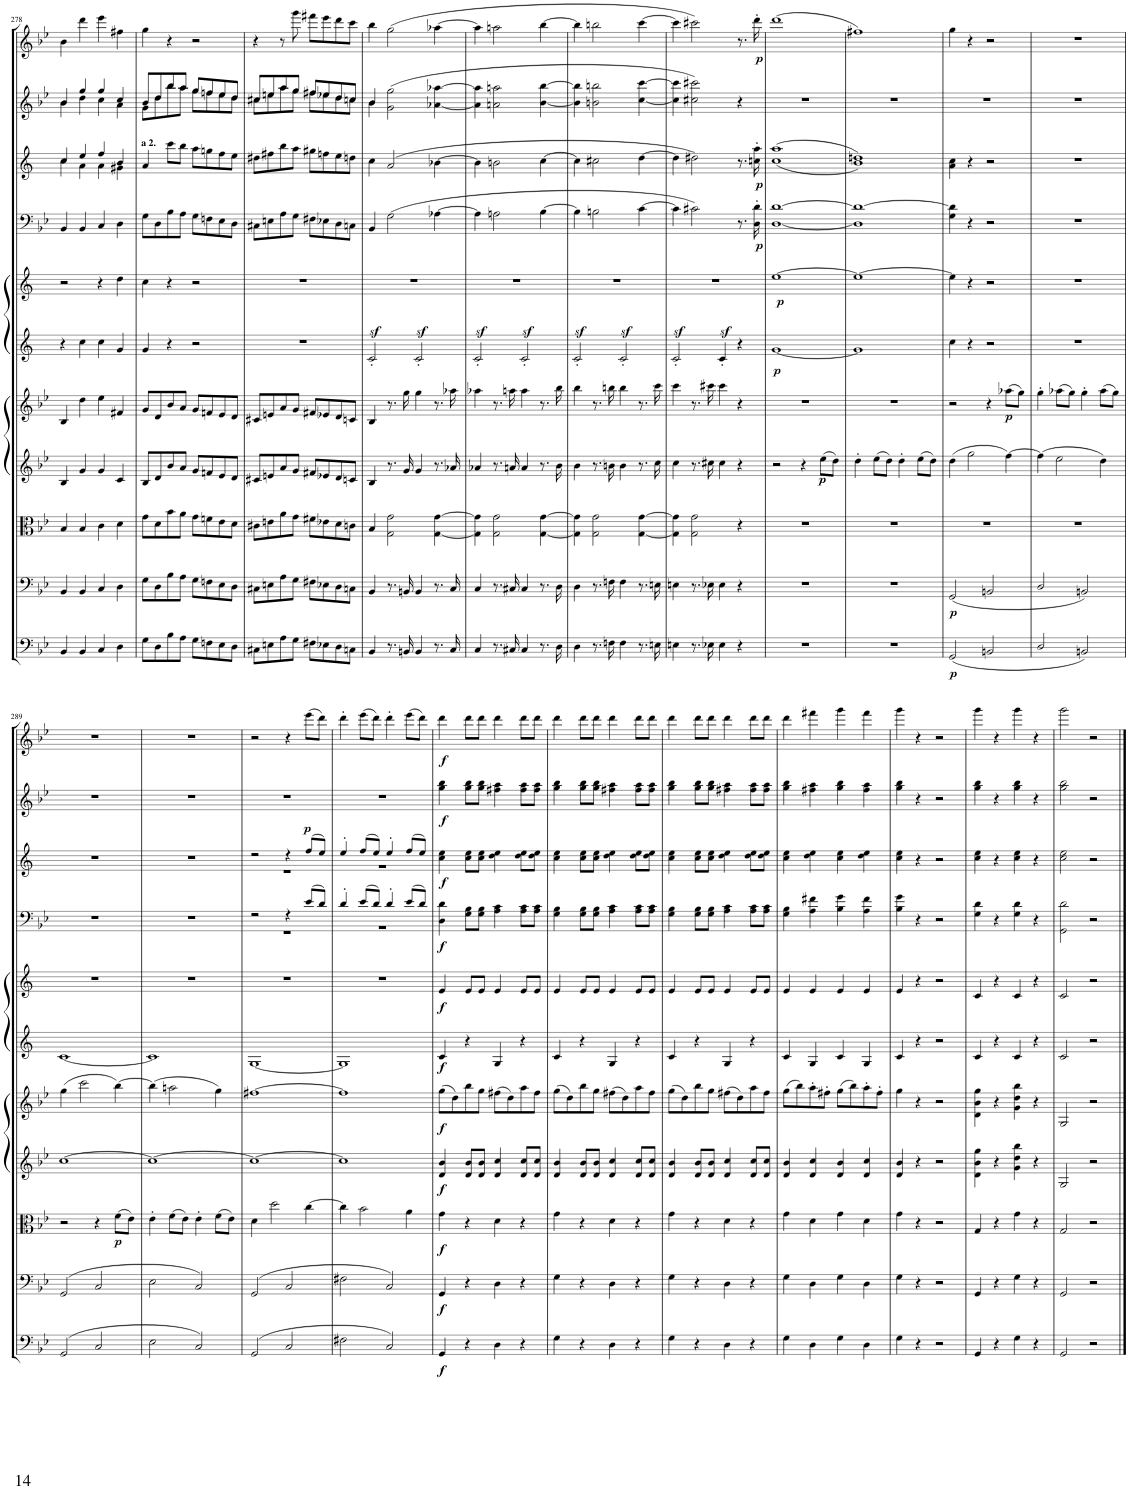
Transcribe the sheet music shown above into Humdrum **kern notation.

**kern	**dynam	**kern	**dynam	**kern	**dynam	**kern	**dynam	**kern	**dynam	**kern	**dynam	**kern	**dynam	**kern	**dynam	**kern	**dynam	**kern	**dynam	**kern	**dynam
*part11	*part11	*part10	*part10	*part9	*part9	*part8	*part8	*part7	*part7	*part6	*part6	*part5	*part5	*part4	*part4	*part3	*part3	*part2	*part2	*part1	*part1
*staff11	*staff11	*staff10	*staff10	*staff9	*staff9	*staff8	*staff8	*staff7	*staff7	*staff6	*staff6	*staff5	*staff5	*staff4	*staff4	*staff3	*staff3	*staff2	*staff2	*staff1	*staff1
*I"Contrabasso.	*	*I"Violoncello.	*	*I"Viola.	*	*I"Violino II.	*	*I"Violino I.	*	*I"Corno in G.	*	*I"Corno in B.	*	*I"Fagotti.	*	*I"Clarinetti in B.	*	*I"Oboi.	*	*I"Flauto.	*
*	*	*	*	*	*	*	*	*	*	*	*	*	*	*	*	*I'Cl	*	*I'Ob	*	*I'Fl	*
!!LO:PB:g=z
*clefF4	*	*clefF4	*	*clefC3	*	*clefG2	*	*clefG2	*	*clefG2	*	*clefG2	*	*clefF4	*	*clefG2	*	*clefG2	*	*clefG2	*
*Trd7c12	*	*	*	*	*	*	*	*	*	*Trd3c5	*	*Trd1c2	*	*	*	*Trd1c2	*	*	*	*	*
*k[b-e-]	*	*k[b-e-]	*	*k[b-e-]	*	*k[b-e-]	*	*k[b-e-]	*	*k[b-e-a-]	*	*k[]	*	*k[b-e-]	*	*k[]	*	*k[b-e-]	*	*k[b-e-]	*
*M2/2	*	*M2/2	*	*M2/2	*	*M2/2	*	*M2/2	*	*M2/2	*	*M2/2	*	*M2/2	*	*M2/2	*	*M2/2	*	*M2/2	*
*met(c|)	*	*met(c|)	*	*met(c|)	*	*met(c|)	*	*met(c|)	*	*met(c|)	*	*met(c|)	*	*met(c|)	*	*met(c|)	*	*met(c|)	*	*met(c|)	*
=278	=278	=278	=278	=278	=278	=278	=278	=278	=278	=278	=278	=278	=278	=278	=278	=278	=278	=278	=278	=278	=278
*	*	*	*	*	*	*	*	*	*	*	*	*	*	*	*	*^	*	*^	*	*	*
4BB-'/	.	4BB-'/	.	4B-'/	.	4B-'/	.	4B-'/	.	4r	.	2r	.	4BB-'/	.	4cc'/	4cc'\	.	4b-'/	4b-'\	.	4b-'\	.
4BB-'/	.	4BB-'/	.	4B-'/	.	4g'/	.	4dd'\	.	4cc'\	.	.	.	4BB-'/	.	4ee'/	4a'\	.	4gg'/	4dd'\	.	4ddd'\	.
4C'/	.	4C'/	.	4c'\	.	4g'/	.	4ee-'\	.	4cc'\	.	4r	.	4C'/	.	4ff'/	4a'\	.	4gg'/	4cc'\	.	4eee-'\	.
4D'\	.	4D'\	.	4d'\	.	4c'/	.	4f#X'/	.	4g'/	.	4dd'\	.	4D'\	.	4b'/	4g#X'\	.	4cc'/	4a'\	.	4ff#X'\	.
=279	=279	=279	=279	=279	=279	=279	=279	=279	=279	=279	=279	=279	=279	=279	=279	=279	=279	=279	=279	=279	=279	=279	=279
!	!	!	!	!	!	!	!	!	!	!	!	!	!	!	!	!LO:TX:a:B:t=a 2.	!	!	!	!	!	!	!
*	*	*	*	*	*	*	*	*	*	*	*	*	*	*	*	*v	*v	*	*	*	*	*	*
8G'~\L	.	8G'~\L	.	8g'~\L	.	8B-'~/L	.	8g'~/L	.	4g/	.	4cc\	.	8G\L	.	4a/	.	8b-/L	8g\L	.	4gg\	.
8D'~\	.	8D'~\	.	8d'~\	.	8d'~/	.	8d'~/	.	.	.	.	.	8D\	.	.	.	8dd/	8dd\	.	.	.
8B-'~\	.	8B-'~\	.	8b-'~\	.	8b-'~/	.	8b-'~/	.	4r	.	4r	.	8B-\	.	8ccc\L	.	8bb-/	8bb-\	.	4r	.
8A'~\J	.	8A'~\J	.	8a'~\J	.	8a'~/J	.	8a'~/J	.	.	.	.	.	8A\J	.	8bb\J	.	8aa/J	8aa\J	.	.	.
8G'~\L	.	8G'~\L	.	8g'~\L	.	8g'~/L	.	8g'~/L	.	2r	.	2r	.	8G\L	.	8aa\L	.	8gg/L	8gg\L	.	2r	.
8Fn'~\	.	8Fn'~\	.	8fn'~\	.	8fn'~/	.	8fn'~/	.	.	.	.	.	8Fn\	.	8ggn\	.	8ff/	8ffn\	.	.	.
8E-'~\	.	8E-'~\	.	8e-'~\	.	8e-'~/	.	8e-'~/	.	.	.	.	.	8E-\	.	8ff\	.	8ee-/	8ee-\	.	.	.
8D'~\J	.	8D'~\J	.	8d'~\J	.	8d'~/J	.	8d'~/J	.	.	.	.	.	8D\J	.	8ee\J	.	8dd/J	8dd\J	.	.	.
=280	=280	=280	=280	=280	=280	=280	=280	=280	=280	=280	=280	=280	=280	=280	=280	=280	=280	=280	=280	=280	=280	=280
8C#X'~\L	.	8C#X'~\L	.	8c#X'~\L	.	8c#X'~/L	.	8c#X'~/L	.	1r	.	1r	.	8C#X\L	.	8dd#X\L	.	8cc#X/L	8cc#\L	.	4r	.
8En'~\	.	8En'~\	.	8en'~\	.	8en'~/	.	8en'~/	.	.	.	.	.	8En\	.	8ff#X\	.	8een/	8ee\	.	.	.
8A'~\	.	8A'~\	.	8a'~\	.	8a'~/	.	8a'~/	.	.	.	.	.	8A\	.	8bb\	.	8aa/	8aa\	.	8r	.
8G'~\J	.	8G'~\J	.	8g'~\J	.	8g'~/J	.	8g'~/J	.	.	.	.	.	8G\J	.	8aa\J	.	8gg/J	8gg\J	.	8ggg\	.
8F#X'~\L	.	8F#X'~\L	.	8f#X'~\L	.	8f#X'~/L	.	8f#X'~/L	.	.	.	.	.	8F#X\L	.	8gg#X\L	.	8ff#X/L	8ff#\L	.	8fff#X\L	.
8E-X'~\	.	8E-X'~\	.	8e-X'~\	.	8e-X'~/	.	8e-X'~/	.	.	.	.	.	8E-X\	.	8ffn\	.	8ee-X/	8ee-\	.	8eee-\	.
8D'~\	.	8D'~\	.	8d'~\	.	8d'~/	.	8d'~/	.	.	.	.	.	8D\	.	8ee\	.	8dd/	8dd\	.	8ddd\	.
8Cn'~\J	.	8Cn'~\J	.	8cn'~\J	.	8cn'~/J	.	8cn'~/J	.	.	.	.	.	8Cn\J	.	8ddn\J	.	8ccn/J	8cc\J	.	8ccc\J	.
=281	=281	=281	=281	=281	=281	=281	=281	=281	=281	=281	=281	=281	=281	=281	=281	=281	=281	=281	=281	=281	=281	=281
4BB-'~/	.	4BB-'~/	.	4B-'~/	.	4B-'~/	.	4B-'~/	.	2cz>'/	.	1r	.	4BB-'/	.	4cc'\	.	4b-'/	4b-'\	.	4bb-'\	.
8.r	.	8.r	.	2G\ 2g\	.	8.r	.	8.r	.	.	.	.	.	(2G\	.	(2a/	.	(>2g\ 2gg\	2.ryy	.	(2gg\	.
16BBn/	.	16BBn/	.	.	.	16g/	.	16gg\	.	.	.	.	.	.	.	.	.	.	.	.	.	.
4BB'~/	.	4BB'~/	.	.	.	4g'~/	.	4gg'~\	.	2cz>'/	.	.	.	.	.	.	.	.	.	.	.	.
8.r	.	8.r	.	[4G\ [4g\	.	8.r	.	8.r	.	.	.	.	.	[4A-X\	.	[4b-X\	.	[4a-X\ [>4aa-X\	.	.	[4aa-X\	.
16C/	.	16C/	.	.	.	16a-X/	.	16aa-X\	.	.	.	.	.	.	.	.	.	.	.	.	.	.
*	*	*	*	*	*	*	*	*	*	*	*	*	*	*	*	*	*	*v	*v	*	*	*
=282	=282	=282	=282	=282	=282	=282	=282	=282	=282	=282	=282	=282	=282	=282	=282	=282	=282	=282	=282	=282	=282
4C'~/	.	4C'~/	.	4G\] 4g\]	.	4a-X'~/	.	4aa-X'~\	.	2cz>'/	.	1r	.	4A-\]	.	4b-\]	.	4a-\] 4aa-\]	.	4aa-\]	.
8.r	.	8.r	.	2G\ 2g\	.	8.r	.	8.r	.	.	.	.	.	2An\	.	2bn\	.	2an\ 2aan\	.	2aan\	.
16C#X/	.	16C#X/	.	.	.	16an/	.	16aan\	.	.	.	.	.	.	.	.	.	.	.	.	.
4C#'~/	.	4C#'~/	.	.	.	4a'~/	.	4aa'~\	.	2cz>'/	.	.	.	.	.	.	.	.	.	.	.
8.r	.	8.r	.	[4G\ [4g\	.	8.r	.	8.r	.	.	.	.	.	[4B-\	.	[4cc\	.	[4b-\ [4bb-\	.	[4bb-\	.
16D\	.	16D\	.	.	.	16b-\	.	16bb-\	.	.	.	.	.	.	.	.	.	.	.	.	.
=283	=283	=283	=283	=283	=283	=283	=283	=283	=283	=283	=283	=283	=283	=283	=283	=283	=283	=283	=283	=283	=283
4D'~\	.	4D'~\	.	4G\] 4g\]	.	4b-'~\	.	4bb-'~\	.	2cz>'/	.	1r	.	4B-\]	.	4cc\]	.	4b-\] 4bb-\]	.	4bb-\]	.
8.r	.	8.r	.	2G\ 2g\	.	8.r	.	8.r	.	.	.	.	.	2Bn\	.	2cc#X\	.	2bn\ 2bbn\	.	2bbn\	.
16Fn\	.	16Fn\	.	.	.	16bn\	.	16bbn\	.	.	.	.	.	.	.	.	.	.	.	.	.
4F'~\	.	4F'~\	.	.	.	4b'~\	.	4bb'~\	.	2cz>'/	.	.	.	.	.	.	.	.	.	.	.
8.r	.	8.r	.	[4G\ [4g\	.	8.r	.	8.r	.	.	.	.	.	[4c\	.	[4dd\	.	[4cc\ [4ccc\	.	[4ccc\	.
16En\	.	16En\	.	.	.	16cc\	.	16ccc\	.	.	.	.	.	.	.	.	.	.	.	.	.
=284	=284	=284	=284	=284	=284	=284	=284	=284	=284	=284	=284	=284	=284	=284	=284	=284	=284	=284	=284	=284	=284
4En'~\	.	4En'~\	.	4G\] 4g\]	.	4cc'~\	.	4ccc'~\	.	2cz>'/	.	1r	.	4c\]	.	4dd\]	.	4cc\] 4ccc\]	.	4ccc\]	.
8.r	.	8.r	.	2G\ 2g\	.	8.r	.	8.r	.	.	.	.	.	2c#X\)	.	2dd#X\)	.	2cc#X\ 2ccc#X\)	.	2ccc#X\)	.
16E-X\	.	16E-X\	.	.	.	16cc#X\	.	16ccc#X\	.	.	.	.	.	.	.	.	.	.	.	.	.
4E-'~\	.	4E-'~\	.	.	.	4cc#'~\	.	4ccc#'~\	.	4cz>'/	.	.	.	.	.	.	.	.	.	.	.
4r	.	4r	.	4r	.	4r	.	4r	.	4r	.	.	.	8.r	.	8.r	.	4r	.	8.r	.
!	!	!	!	!	!	!	!	!	!	!	!	!	!	!	!LO:DY:b	!	!LO:DY:b	!	!	!	!LO:DY:b
.	.	.	.	.	.	.	.	.	.	.	.	.	.	16D\' 16d\'	p	16ccn\' 16aa\'	p	.	.	16ddd'\	p
=285	=285	=285	=285	=285	=285	=285	=285	=285	=285	=285	=285	=285	=285	=285	=285	=285	=285	=285	=285	=285	=285
!	!	!	!	!	!	!	!	!	!	!	!LO:DY:b	!	!LO:DY:b	!	!	!	!	!	!	!	!
1r	.	1r	.	1r	.	2r	.	1r	.	[1g	p	[1ee	p	[1D [1d	.	((<1cc 1aa	.	1r	.	(1ddd	.
.	.	.	.	.	.	4r	.	.	.	.	.	.	.	.	.	.	.	.	.	.	.
!	!	!	!	!	!	!	!LO:DY:b	!	!	!	!	!	!	!	!	!	!	!	!	!	!
.	.	.	.	.	.	(8ee-\L	p	.	.	.	.	.	.	.	.	.	.	.	.	.	.
.	.	.	.	.	.	8dd\J)	.	.	.	.	.	.	.	.	.	.	.	.	.	.	.
=286	=286	=286	=286	=286	=286	=286	=286	=286	=286	=286	=286	=286	=286	=286	=286	=286	=286	=286	=286	=286	=286
1r	.	1r	.	1r	.	4dd'~\	.	1r	.	1g]	.	1ee_	.	1D] 1d_	.	1b 1ddn))	.	1r	.	1ff#X)	.
.	.	.	.	.	.	(8ee-\L	.	.	.	.	.	.	.	.	.	.	.	.	.	.	.
.	.	.	.	.	.	8dd\J)	.	.	.	.	.	.	.	.	.	.	.	.	.	.	.
.	.	.	.	.	.	4dd'~\	.	.	.	.	.	.	.	.	.	.	.	.	.	.	.
.	.	.	.	.	.	(8ee-\L	.	.	.	.	.	.	.	.	.	.	.	.	.	.	.
.	.	.	.	.	.	8dd\J)	.	.	.	.	.	.	.	.	.	.	.	.	.	.	.
=287	=287	=287	=287	=287	=287	=287	=287	=287	=287	=287	=287	=287	=287	=287	=287	=287	=287	=287	=287	=287	=287
!	!LO:DY:b	!	!LO:DY:b	!	!	!	!	!	!	!	!	!	!	!	!	!	!	!	!	!	!
(<2GG/	p	(<2GG/	p	1r	.	(4dd\	.	2r	.	4cc\	.	4ee\]	.	4G\ 4d\]	.	4a\ 4cc\	.	1r	.	4gg\	.
.	.	.	.	.	.	2gg\	.	.	.	4r	.	4r	.	4r	.	4r	.	.	.	4r	.
2BBn/	.	2BBn/	.	.	.	.	.	4r	.	2r	.	2r	.	2r	.	2r	.	.	.	2r	.
!	!	!	!	!	!	!	!	!	!LO:DY:b	!	!	!	!	!	!	!	!	!	!	!	!
.	.	.	.	.	.	[4ff\)	.	(8aa-X\L	p	.	.	.	.	.	.	.	.	.	.	.	.
.	.	.	.	.	.	.	.	8gg\J)	.	.	.	.	.	.	.	.	.	.	.	.	.
=288	=288	=288	=288	=288	=288	=288	=288	=288	=288	=288	=288	=288	=288	=288	=288	=288	=288	=288	=288	=288	=288
2D/	.	2D/	.	1r	.	(4ff\]	.	4gg'~\	.	1r	.	1r	.	1r	.	1r	.	1r	.	1r	.
.	.	.	.	.	.	2ee-\	.	(8aa-X\L	.	.	.	.	.	.	.	.	.	.	.	.	.
.	.	.	.	.	.	.	.	8gg\J)	.	.	.	.	.	.	.	.	.	.	.	.	.
2BBn/)	.	2BBn/)	.	.	.	.	.	4gg'~\	.	.	.	.	.	.	.	.	.	.	.	.	.
.	.	.	.	.	.	4dd\)	.	(8aa-\L	.	.	.	.	.	.	.	.	.	.	.	.	.
.	.	.	.	.	.	.	.	8gg\J)	.	.	.	.	.	.	.	.	.	.	.	.	.
!!LO:LB:g=z
=289	=289	=289	=289	=289	=289	=289	=289	=289	=289	=289	=289	=289	=289	=289	=289	=289	=289	=289	=289	=289	=289
(2GG/	.	(2GG/	.	2r	.	[1cc	.	(4gg\	.	[1c	.	1r	.	1r	.	1r	.	1r	.	1r	.
.	.	.	.	.	.	.	.	2ccc\	.	.	.	.	.	.	.	.	.	.	.	.	.
2C/	.	2C/	.	4r	.	.	.	.	.	.	.	.	.	.	.	.	.	.	.	.	.
!	!	!	!	!	!LO:DY:b	!	!	!	!	!	!	!	!	!	!	!	!	!	!	!	!
.	.	.	.	(8f\L	p	.	.	[4bb-\)	.	.	.	.	.	.	.	.	.	.	.	.	.
.	.	.	.	8e-\J)	.	.	.	.	.	.	.	.	.	.	.	.	.	.	.	.	.
=290	=290	=290	=290	=290	=290	=290	=290	=290	=290	=290	=290	=290	=290	=290	=290	=290	=290	=290	=290	=290	=290
2E-\	.	2E-\	.	4e-'~\	.	1cc_	.	(4bb-\]	.	1c]	.	1r	.	1r	.	1r	.	1r	.	1r	.
.	.	.	.	(8f\L	.	.	.	2aan\	.	.	.	.	.	.	.	.	.	.	.	.	.
.	.	.	.	8e-\J)	.	.	.	.	.	.	.	.	.	.	.	.	.	.	.	.	.
2C/)	.	2C/)	.	4e-'~\	.	.	.	.	.	.	.	.	.	.	.	.	.	.	.	.	.
.	.	.	.	(8f\L	.	.	.	4gg\)	.	.	.	.	.	.	.	.	.	.	.	.	.
.	.	.	.	8e-\J)	.	.	.	.	.	.	.	.	.	.	.	.	.	.	.	.	.
=291	=291	=291	=291	=291	=291	=291	=291	=291	=291	=291	=291	=291	=291	=291	=291	=291	=291	=291	=291	=291	=291
*	*	*	*	*	*	*	*	*	*	*	*	*	*	*^	*	*^	*	*	*	*	*
(2GG/	.	(2GG/	.	4d\	.	1cc_	.	[1ff#X	.	[1G	.	1r	.	2r	1r	.	2r	1r	.	1r	.	2r	.
.	.	.	.	2dd\	.	.	.	.	.	.	.	.	.	.	.	.	.	.	.	.	.	.	.
2C/	.	2C/	.	.	.	.	.	.	.	.	.	.	.	4r	.	.	4r	.	.	.	.	4r	.
!	!	!	!	!	!	!	!	!	!	!	!	!	!	!	!	!	!	!	!LO:DY:a	!	!	!	!
.	.	.	.	[4cc\	.	.	.	.	.	.	.	.	.	(8e-/L	.	.	(8ff/L	.	p	.	.	(8eee-\L	.
.	.	.	.	.	.	.	.	.	.	.	.	.	.	8d/J)	.	.	8ee/J)	.	.	.	.	8ddd\J)	.
=292	=292	=292	=292	=292	=292	=292	=292	=292	=292	=292	=292	=292	=292	=292	=292	=292	=292	=292	=292	=292	=292	=292	=292
2F#X\	.	2F#X\	.	4cc\]	.	1cc]	.	1ff#]	.	1G]	.	1r	.	4d'/	1r	.	4ee'/	1r	.	1r	.	4ddd'\	.
.	.	.	.	2b-\	.	.	.	.	.	.	.	.	.	(8e-/L	.	.	(8ff/L	.	.	.	.	(8eee-\L	.
.	.	.	.	.	.	.	.	.	.	.	.	.	.	8d/J)	.	.	8ee/J)	.	.	.	.	8ddd\J)	.
2C/)	.	2C/)	.	.	.	.	.	.	.	.	.	.	.	4d'/	.	.	4ee'/	.	.	.	.	4ddd'\	.
.	.	.	.	4a\	.	.	.	.	.	.	.	.	.	(8e-/L	.	.	(8ff/L	.	.	.	.	(8eee-\L	.
.	.	.	.	.	.	.	.	.	.	.	.	.	.	8d/J)	.	.	8ee/J)	.	.	.	.	8ddd\J)	.
*	*	*	*	*	*	*	*	*	*	*	*	*	*	*v	*v	*	*	*	*	*	*	*	*
*	*	*	*	*	*	*	*	*	*	*	*	*	*	*	*	*v	*v	*	*	*	*	*
=293	=293	=293	=293	=293	=293	=293	=293	=293	=293	=293	=293	=293	=293	=293	=293	=293	=293	=293	=293	=293	=293
!	!LO:DY:b	!	!LO:DY:b	!	!LO:DY:b	!	!LO:DY:b	!	!LO:DY:b	!	!LO:DY:b	!	!LO:DY:b	!	!LO:DY:b	!	!LO:DY:b	!	!LO:DY:b	!	!LO:DY:b
4GG/	f	4GG/	f	4g\	f	4d/'~ 4b-/'~	f	(8gg\L	f	4c/	f	4e'/	f	4D\ 4d\	f	4cc\ 4ee\	f	4gg\ 4bb-\	f	4ddd\	f
.	.	.	.	.	.	.	.	8dd'\)	.	.	.	.	.	.	.	.	.	.	.	.	.
4r	.	4r	.	4r	.	8d/' 8b-/'L	.	8bb-'\	.	4r	.	8e'/L	.	8G\ 8B-\L	.	8cc\ 8ee\L	.	8gg\ 8bb-\L	.	8ddd\L	.
.	.	.	.	.	.	8d/' 8b-/'J	.	8gg'\J	.	.	.	8e'/J	.	8G\ 8B-\J	.	8cc\ 8ee\J	.	8gg\ 8bb-\J	.	8ddd\J	.
4D\	.	4D\	.	4d\	.	4d/'~ 4cc/'~	.	(8ff#X\L	.	4G/	.	4e'/	.	4A\ 4c\	.	4dd\ 4ee\	.	4ff#X\ 4aa\	.	4ddd\	.
.	.	.	.	.	.	.	.	8dd'\)	.	.	.	.	.	.	.	.	.	.	.	.	.
4r	.	4r	.	4r	.	8d/' 8cc/'L	.	8aa'\	.	4r	.	8e'/L	.	8A\ 8c\L	.	8dd\ 8ee\L	.	8ff#\ 8aa\L	.	8ddd\L	.
.	.	.	.	.	.	8d/' 8cc/'J	.	8ff#'\J	.	.	.	8e'/J	.	8A\ 8c\J	.	8dd\ 8ee\J	.	8ff#\ 8aa\J	.	8ddd\J	.
=294	=294	=294	=294	=294	=294	=294	=294	=294	=294	=294	=294	=294	=294	=294	=294	=294	=294	=294	=294	=294	=294
4G\	.	4G\	.	4g\	.	4d/'~ 4b-/'~	.	(8gg\L	.	4c/	.	4e'/	.	4G\ 4B-\	.	4cc\ 4ee\	.	4gg\ 4bb-\	.	4ddd\	.
.	.	.	.	.	.	.	.	8dd'\)	.	.	.	.	.	.	.	.	.	.	.	.	.
4r	.	4r	.	4r	.	8d/' 8b-/'L	.	8bb-'\	.	4r	.	8e'/L	.	8G\ 8B-\L	.	8cc\ 8ee\L	.	8gg\ 8bb-\L	.	8ddd\L	.
.	.	.	.	.	.	8d/' 8b-/'J	.	8gg'\J	.	.	.	8e'/J	.	8G\ 8B-\J	.	8cc\ 8ee\J	.	8gg\ 8bb-\J	.	8ddd\J	.
4D\	.	4D\	.	4d\	.	4d/'~ 4cc/'~	.	(8ff#X\L	.	4G/	.	4e'/	.	4A\ 4c\	.	4dd\ 4ee\	.	4ff#X\ 4aa\	.	4ddd\	.
.	.	.	.	.	.	.	.	8dd'\)	.	.	.	.	.	.	.	.	.	.	.	.	.
4r	.	4r	.	4r	.	8d/' 8cc/'L	.	8aa'\	.	4r	.	8e'/L	.	8A\ 8c\L	.	8dd\ 8ee\L	.	8ff#\ 8aa\L	.	8ddd\L	.
.	.	.	.	.	.	8d/' 8cc/'J	.	8ff#'\J	.	.	.	8e'/J	.	8A\ 8c\J	.	8dd\ 8ee\J	.	8ff#\ 8aa\J	.	8ddd\J	.
=295	=295	=295	=295	=295	=295	=295	=295	=295	=295	=295	=295	=295	=295	=295	=295	=295	=295	=295	=295	=295	=295
4G\	.	4G\	.	4g\	.	4d/'~ 4b-/'~	.	(8gg\L	.	4c/	.	4e'/	.	4G\ 4B-\	.	4cc\ 4ee\	.	4gg\ 4bb-\	.	4ddd\	.
.	.	.	.	.	.	.	.	8dd'\)	.	.	.	.	.	.	.	.	.	.	.	.	.
4r	.	4r	.	4r	.	8d/' 8b-/'L	.	8bb-'\	.	4r	.	8e'/L	.	8G\ 8B-\L	.	8cc\ 8ee\L	.	8gg\ 8bb-\L	.	8ddd\L	.
.	.	.	.	.	.	8d/' 8b-/'J	.	8gg'\J	.	.	.	8e'/J	.	8G\ 8B-\J	.	8cc\ 8ee\J	.	8gg\ 8bb-\J	.	8ddd\J	.
4D\	.	4D\	.	4d\	.	4d/'~ 4cc/'~	.	(8ff#X\L	.	4G/	.	4e'/	.	4A\ 4c\	.	4dd\ 4ee\	.	4ff#X\ 4aa\	.	4ddd\	.
.	.	.	.	.	.	.	.	8dd'\)	.	.	.	.	.	.	.	.	.	.	.	.	.
4r	.	4r	.	4r	.	8d/' 8cc/'L	.	8aa'\	.	4r	.	8e'/L	.	8A\ 8c\L	.	8dd\ 8ee\L	.	8ff#\ 8aa\L	.	8ddd\L	.
.	.	.	.	.	.	8d/' 8cc/'J	.	8ff#'\J	.	.	.	8e'/J	.	8A\ 8c\J	.	8dd\ 8ee\J	.	8ff#\ 8aa\J	.	8ddd\J	.
=296	=296	=296	=296	=296	=296	=296	=296	=296	=296	=296	=296	=296	=296	=296	=296	=296	=296	=296	=296	=296	=296
4G'~\	.	4G'~\	.	4g'~\	.	4d/'~ 4b-/'~	.	(8gg\L	.	4c'~/	.	4e'~/	.	4G\'~ 4B-\'~	.	4cc\'~ 4ee\'~	.	4gg\'~ 4bb-\'~	.	4ddd'~\	.
.	.	.	.	.	.	.	.	8bb-'\)	.	.	.	.	.	.	.	.	.	.	.	.	.
4D'~\	.	4D'~\	.	4d'~\	.	4d/'~ 4cc/'~	.	8aa'\	.	4G'~/	.	4e'~/	.	4A\'~ 4f#X\'~	.	4dd\'~ 4ee\'~	.	4ff#X\'~ 4aa\'~	.	4fff#X'~\	.
.	.	.	.	.	.	.	.	8ff#X'\J	.	.	.	.	.	.	.	.	.	.	.	.	.
4G'~\	.	4G'~\	.	4g'~\	.	4d/'~ 4b-/'~	.	(8gg\L	.	4c'~/	.	4e'~/	.	4B-\'~ 4g\'~	.	4cc\'~ 4ee\'~	.	4gg\'~ 4bb-\'~	.	4ggg'~\	.
.	.	.	.	.	.	.	.	8bb-'\)	.	.	.	.	.	.	.	.	.	.	.	.	.
4D'~\	.	4D'~\	.	4d'~\	.	4d/'~ 4cc/'~	.	8aa'\	.	4G'~/	.	4e'~/	.	4A\'~ 4f#\'~	.	4dd\'~ 4ee\'~	.	4ff#\'~ 4aa\'~	.	4fff#'~\	.
.	.	.	.	.	.	.	.	8ff#'\J	.	.	.	.	.	.	.	.	.	.	.	.	.
=297	=297	=297	=297	=297	=297	=297	=297	=297	=297	=297	=297	=297	=297	=297	=297	=297	=297	=297	=297	=297	=297
4G\	.	4G\	.	4g\	.	4d/ 4b-/	.	4gg\	.	4c/	.	4e/	.	4B-\ 4g\	.	4cc\ 4ee\	.	4gg\ 4bb-\	.	4ggg\	.
4r	.	4r	.	4r	.	4r	.	4r	.	4r	.	4r	.	4r	.	4r	.	4r	.	4r	.
2r	.	2r	.	2r	.	2r	.	2r	.	2r	.	2r	.	2r	.	2r	.	2r	.	2r	.
=298	=298	=298	=298	=298	=298	=298	=298	=298	=298	=298	=298	=298	=298	=298	=298	=298	=298	=298	=298	=298	=298
.	.	.	.	.	.	8qd 8qb-	.	8qd 8qb-	.	.	.	.	.	.	.	.	.	.	.	.	.
4GG/	.	4GG/	.	4G/	.	4d\ 4b-\ 4gg\	.	4d\ 4b-\ 4gg\	.	4c/	.	4c/	.	4G\ 4d\	.	4cc\ 4ee\	.	4gg\ 4bb-\	.	4ggg\	.
4r	.	4r	.	4r	.	4r	.	4r	.	4r	.	4r	.	4r	.	4r	.	4r	.	4r	.
.	.	.	.	.	.	8qg 8qdd	.	8qg 8qdd	.	.	.	.	.	.	.	.	.	.	.	.	.
4G\	.	4G\	.	4g\	.	4g\ 4dd\ 4bb-\	.	4g\ 4dd\ 4bb-\	.	4c/	.	4c/	.	4G\ 4d\	.	4cc\ 4ee\	.	4gg\ 4bb-\	.	4ggg\	.
4r	.	4r	.	4r	.	4r	.	4r	.	4r	.	4r	.	4r	.	4r	.	4r	.	4r	.
=299	=299	=299	=299	=299	=299	=299	=299	=299	=299	=299	=299	=299	=299	=299	=299	=299	=299	=299	=299	=299	=299
2GG/	.	2GG/	.	2G/	.	2G/	.	2G/	.	2c/	.	2c/	.	2GG\ 2d\	.	2cc\ 2ee\	.	2gg\ 2bb-\	.	2ggg\	.
2r	.	2r	.	2r	.	2r	.	2r	.	2r	.	2r	.	2r	.	2r	.	2r	.	2r	.
==	==	==	==	==	==	==	==	==	==	==	==	==	==	==	==	==	==	==	==	==	==
*-	*-	*-	*-	*-	*-	*-	*-	*-	*-	*-	*-	*-	*-	*-	*-	*-	*-	*-	*-	*-	*-
